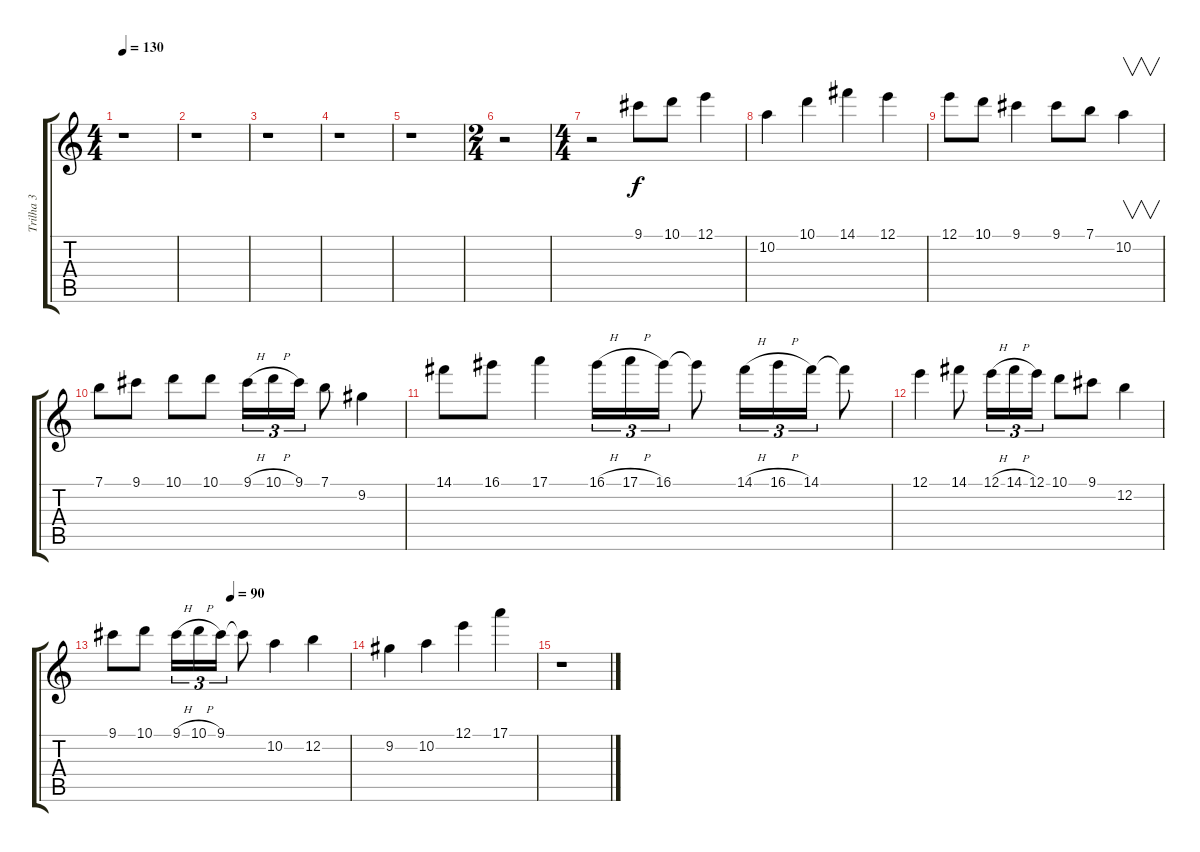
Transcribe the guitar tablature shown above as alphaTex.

\track ("Trilha 3" "Trilha 3") {instrument acousticguitarsteel}
\staff {score tabs}
\tuning (E4 B3 G3 D3 A2 E2) {hide}
\ts (4 4)
\tempo 130
\clef g2
\ks c
r.1{dy f} |
r.1 |
r.1 |
r.1 |
r.1 |
\ts (2 4)
r.2 |
\ts (4 4)
r.2 9.1.8 10.1.8 12.1.4 |
10.2.4 10.1.4 14.1.4 12.1.4 |
12.1.8 10.1.8 9.1.4 9.1.8 7.1.8 10.2.4{v} |
7.1.8 9.1.8 10.1.8 10.1.8 9.1{h}.16{tu (3 2)} 10.1{h}.16{tu (3 2)} 9.1.16{tu (3 2)} 7.1.8 9.2.4 |
14.1.8 16.1.8 17.1.4 16.1{h}.16{tu (3 2)} 17.1{h}.16{tu (3 2)} 16.1.16{tu (3 2)} 16.1{t}.8 14.1{h}.16{tu (3 2)} 16.1{h}.16{tu (3 2)} 14.1.16{tu (3 2)} 14.1{t}.8 |
12.1.4 14.1.8 12.1{h}.16{tu (3 2)} 14.1{h}.16{tu (3 2)} 12.1.16{tu (3 2)} 10.1.8 9.1.8 12.2.4 |
\tempo (90 0.5)
9.1.8 10.1.8 9.1{h}.16{tu (3 2)} 10.1{h}.16{tu (3 2)} 9.1.16{tu (3 2)} 9.1{t}.8 10.2.4 12.2.4 |
9.2.4 10.2.4 12.1.4 17.1.4 |
r.1
